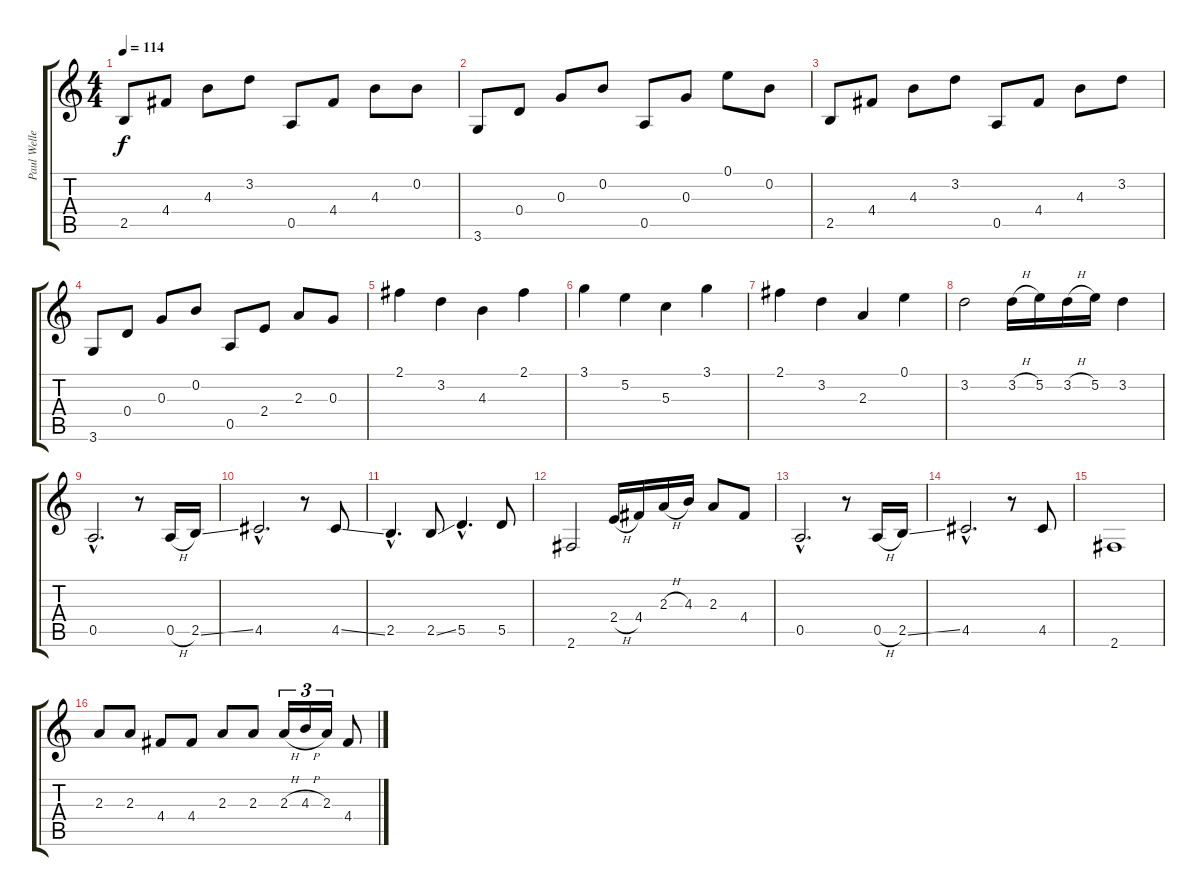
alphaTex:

\track ("Paul Weller Lead" "Paul Welle") {instrument electricguitarclean}
\staff {score tabs}
\tuning (E4 B3 G3 D3 A2 E2) {hide}
\ts (4 4)
\tempo 114
\clef g2
\ks c
2.5.8{dy f} 4.4.8 4.3.8 3.2.8 0.5.8 4.4.8 4.3.8 0.2.8 |
3.6.8 0.4.8 0.3.8 0.2.8 0.5.8 0.3.8 0.1.8 0.2.8 |
2.5.8 4.4.8 4.3.8 3.2.8 0.5.8 4.4.8 4.3.8 3.2.8 |
3.6.8 0.4.8 0.3.8 0.2.8 0.5.8 2.4.8 2.3.8 0.3.8 |
2.1.4 3.2.4 4.3.4 2.1.4 |
3.1.4 5.2.4 5.3.4 3.1.4 |
2.1.4 3.2.4 2.3.4 0.1.4 |
3.2.2 3.2{h}.16 5.2.16 3.2{h}.16 5.2.16 3.2.4 |
0.5{hac}.2{d} r.8 0.5{h}.16 2.5{ss}.16 |
4.5{hac}.2{d} r.8 4.5{ss}.8 |
2.5{hac}.4{d} 2.5{ss}.8 5.5{hac}.4{d} 5.5.8 |
2.6.2 2.4{h}.16 4.4.16 2.3{h}.16 4.3.16 2.3.8 4.4.8 |
0.5{hac}.2{d} r.8 0.5{h}.16 2.5{ss}.16 |
4.5{hac}.2{d} r.8 4.5.8 |
2.6.1 |
2.3.8 2.3.8 4.4.8 4.4.8 2.3.8 2.3.8 2.3{h}.16{tu (3 2)} 4.3{h}.16{tu (3 2)} 2.3.16{tu (3 2)} 4.4.8
